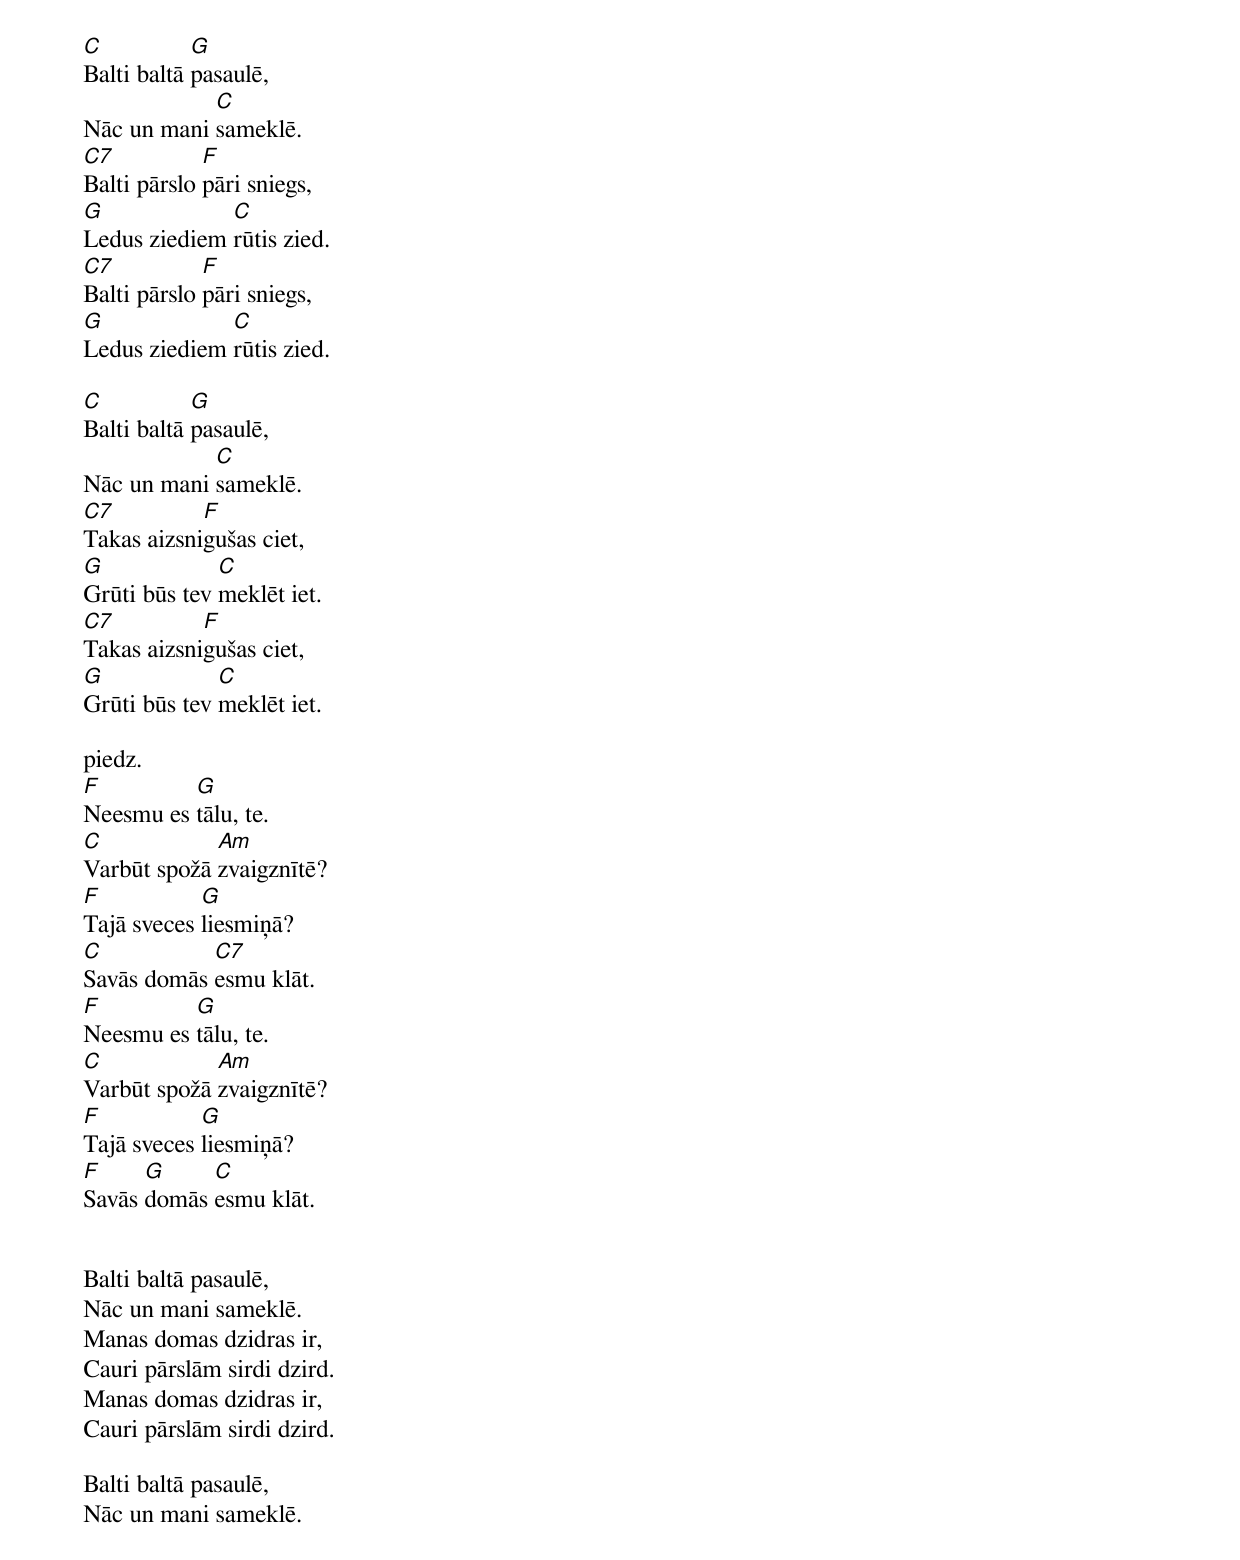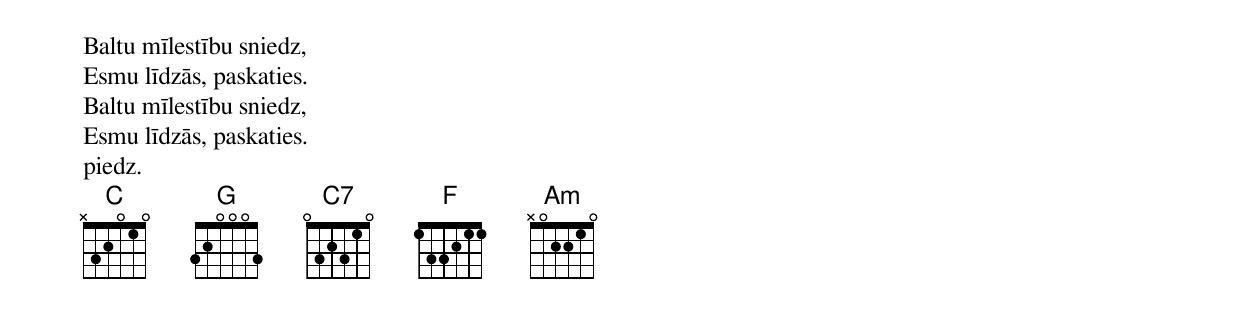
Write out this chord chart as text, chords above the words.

C           G
Balti baltā pasaulē,
            C
Nāc un mani sameklē.
C7           F
Balti pārslo pāri sniegs,
G             C
Ledus ziediem rūtis zied.
C7           F
Balti pārslo pāri sniegs,
G             C
Ledus ziediem rūtis zied.

C           G
Balti baltā pasaulē,
            C
Nāc un mani sameklē.
C7          F
Takas aizsnigušas ciet,
G             C
Grūti būs tev meklēt iet.
C7          F
Takas aizsnigušas ciet,
G             C
Grūti būs tev meklēt iet.

piedz.
F         G
Neesmu es tālu, te.
C            Am
Varbūt spožā zvaigznītē?
F           G
Tajā sveces liesmiņā?
C           C7
Savās domās esmu klāt.
F         G
Neesmu es tālu, te.
C            Am
Varbūt spožā zvaigznītē?
F           G
Tajā sveces liesmiņā?
F     G     C
Savās domās esmu klāt.


Balti baltā pasaulē,
Nāc un mani sameklē.
Manas domas dzidras ir,
Cauri pārslām sirdi dzird.
Manas domas dzidras ir,
Cauri pārslām sirdi dzird.

Balti baltā pasaulē,
Nāc un mani sameklē.
Baltu mīlestību sniedz,
Esmu līdzās, paskaties.
Baltu mīlestību sniedz,
Esmu līdzās, paskaties.
piedz.
